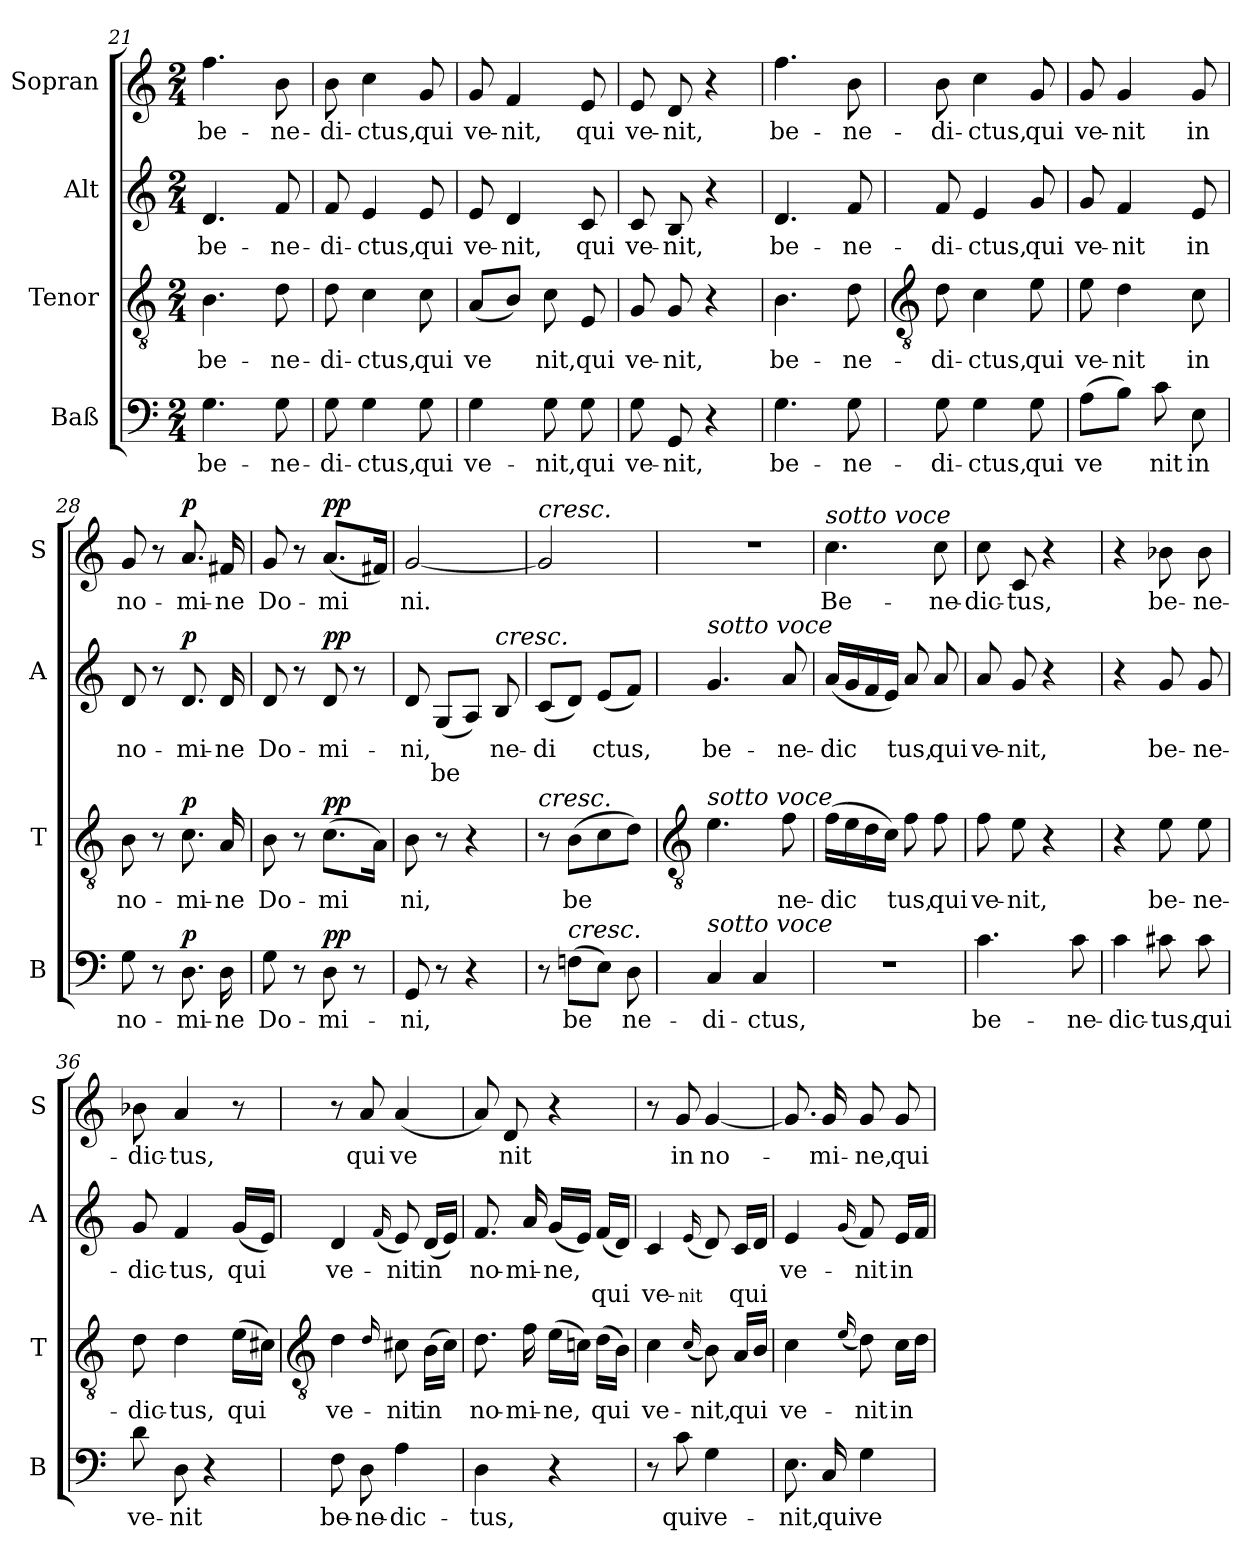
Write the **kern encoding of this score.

**kern	**text	**dynam	**kern	**text	**dynam	**kern	**text	**text	**dynam	**kern	**text	**dynam
*part4	*part4	*part4	*part3	*part3	*part3	*part2	*part2	*part2	*part2	*part1	*part1	*part1
*staff4	*staff4	*staff4	*staff3	*staff3	*staff3	*staff2	*staff2	*staff2	*staff2	*staff1	*staff1	*staff1
*I"Baß	*	*	*I"Tenor	*	*	*I"Alt	*	*	*	*I"Sopran	*	*
*I'B	*	*	*I'T	*	*	*I'A	*	*	*	*I'S	*	*
!!LO:LB:g=z
*clefF4	*	*	*clefGv2	*	*	*clefG2	*	*	*	*clefG2	*	*
*k[]	*	*	*k[]	*	*	*k[]	*	*	*	*k[]	*	*
*C:	*	*	*C:	*	*	*C:	*	*	*	*C:	*	*
*M2/4	*	*	*M2/4	*	*	*M2/4	*	*	*	*M2/4	*	*
=21	=21	=21	=21	=21	=21	=21	=21	=21	=21	=21	=21	=21
!	!LO:LY:b	!	!	!LO:LY:b	!	!	!LO:LY:b	!	!	!	!LO:LY:b	!
4.G	be-	.	4.B	be-	.	4.d	be-	.	.	4.ff	be-	.
!	!LO:LY:b	!	!	!LO:LY:b	!	!	!LO:LY:b	!	!	!	!LO:LY:b	!
8G	-ne-	.	8d	-ne-	.	8f	-ne-	.	.	8b	-ne-	.
=22	=22	=22	=22	=22	=22	=22	=22	=22	=22	=22	=22	=22
!	!LO:LY:b	!	!	!LO:LY:b	!	!	!LO:LY:b	!	!	!	!LO:LY:b	!
8G	-di-	.	8d	-di-	.	8f	-di-	.	.	8b	-di-	.
!	!LO:LY:b	!	!	!LO:LY:b	!	!	!LO:LY:b	!	!	!	!LO:LY:b	!
4G	-ctus,	.	4c	-ctus,	.	4e	-ctus,	.	.	4cc	-ctus,	.
!	!LO:LY:b	!	!	!LO:LY:b	!	!	!LO:LY:b	!	!	!	!LO:LY:b	!
8G	qui	.	8c	qui	.	8e	qui	.	.	8g	qui	.
=23	=23	=23	=23	=23	=23	=23	=23	=23	=23	=23	=23	=23
!	!LO:LY:b	!	!	!LO:LY:b	!	!	!LO:LY:b	!	!	!	!LO:LY:b	!
4G	ve-	.	(<8AL	ve	.	8e	ve-	.	.	8g	ve-	.
!	!	!	!	!	!	!	!LO:LY:b	!	!	!	!LO:LY:b	!
.	.	.	8BJ)	.	.	4d	-nit,	.	.	4f	-nit,	.
!	!LO:LY:b	!	!	!LO:LY:b	!	!	!	!	!	!	!	!
8G	-nit,	.	8c	nit,	.	.	.	.	.	.	.	.
!	!LO:LY:b	!	!	!LO:LY:b	!	!	!LO:LY:b	!	!	!	!LO:LY:b	!
8G	qui	.	8E	qui	.	8c	qui	.	.	8e	qui	.
=24	=24	=24	=24	=24	=24	=24	=24	=24	=24	=24	=24	=24
!	!LO:LY:b	!	!	!LO:LY:b	!	!	!LO:LY:b	!	!	!	!LO:LY:b	!
8G	ve-	.	8G	ve-	.	8c	ve-	.	.	8e	ve-	.
!	!LO:LY:b	!	!	!LO:LY:b	!	!	!LO:LY:b	!	!	!	!LO:LY:b	!
8GG	-nit,	.	8G	-nit,	.	8B	-nit,	.	.	8d	-nit,	.
4r	.	.	4r	.	.	4r	.	.	.	4r	.	.
=25	=25	=25	=25	=25	=25	=25	=25	=25	=25	=25	=25	=25
!	!LO:LY:b	!	!	!LO:LY:b	!	!	!LO:LY:b	!	!	!	!LO:LY:b	!
4.G	be-	.	4.B	be-	.	4.d	be-	.	.	4.ff	be-	.
!	!LO:LY:b	!	!	!LO:LY:b	!	!	!LO:LY:b	!	!	!	!LO:LY:b	!
8G	-ne-	.	8d	-ne-	.	8f	-ne-	.	.	8b	-ne-	.
!!LO:LB:g=z
=26	=26	=26	=26	=26	=26	=26	=26	=26	=26	=26	=26	=26
*	*	*	*clefGv2	*	*	*	*	*	*	*	*	*
!	!LO:LY:b	!	!	!LO:LY:b	!	!	!LO:LY:b	!	!	!	!LO:LY:b	!
8G	-di-	.	8d	-di-	.	8f	-di-	.	.	8b	-di-	.
!	!LO:LY:b	!	!	!LO:LY:b	!	!	!LO:LY:b	!	!	!	!LO:LY:b	!
4G	-ctus,	.	4c	-ctus,	.	4e	-ctus,	.	.	4cc	-ctus,	.
!	!LO:LY:b	!	!	!LO:LY:b	!	!	!LO:LY:b	!	!	!	!LO:LY:b	!
8G	qui	.	8e	qui	.	8g	qui	.	.	8g	qui	.
=27	=27	=27	=27	=27	=27	=27	=27	=27	=27	=27	=27	=27
!	!LO:LY:b	!	!	!LO:LY:b	!	!	!LO:LY:b	!	!	!	!LO:LY:b	!
(>8AL	ve	.	8e	ve-	.	8g	ve-	.	.	8g	ve-	.
!	!	!	!	!LO:LY:b	!	!	!LO:LY:b	!	!	!	!LO:LY:b	!
8BJ)	.	.	4d	-nit	.	4f	-nit	.	.	4g	-nit	.
!	!LO:LY:b	!	!	!	!	!	!	!	!	!	!	!
8c	nit	.	.	.	.	.	.	.	.	.	.	.
!	!LO:LY:b	!	!	!LO:LY:b	!	!	!LO:LY:b	!	!	!	!LO:LY:b	!
8E	in	.	8c	in	.	8e	in	.	.	8g	in	.
=28	=28	=28	=28	=28	=28	=28	=28	=28	=28	=28	=28	=28
!	!LO:LY:b	!	!	!LO:LY:b	!	!	!LO:LY:b	!	!	!	!LO:LY:b	!
8G	no-	.	8B	no-	.	8d	no-	.	.	8g	no-	.
8r	.	.	8r	.	.	8r	.	.	.	8r	.	.
!	!LO:LY:b	!LO:DY:a	!	!LO:LY:b	!LO:DY:a	!	!LO:LY:b	!	!LO:DY:b	!	!LO:LY:b	!LO:DY:a
8.D	-mi-	p	8.c	-mi-	p	8.d	-mi-	.	p	8.a	-mi-	p
!	!LO:LY:b	!	!	!LO:LY:b	!	!	!LO:LY:b	!	!	!	!LO:LY:b	!
16D	-ne	.	16A	-ne	.	16d	-ne	.	.	16f#X	-ne	.
=29	=29	=29	=29	=29	=29	=29	=29	=29	=29	=29	=29	=29
!	!LO:LY:b	!	!	!LO:LY:b	!	!	!LO:LY:b	!	!	!	!LO:LY:b	!
8G	Do-	.	8B	Do-	.	8d	Do-	.	.	8g	Do-	.
8r	.	.	8r	.	.	8r	.	.	.	8r	.	.
!	!LO:LY:b	!LO:DY:a	!	!LO:LY:b	!LO:DY:a	!	!LO:LY:b	!	!LO:DY:a	!	!LO:LY:b	!LO:DY:a
8D	-mi-	pp	(>8.cL	-mi	pp	8d	-mi-	.	pp	(<8.aL	-mi	pp
8r	.	.	.	.	.	8r	.	.	.	.	.	.
.	.	.	16AJ)	.	.	.	.	.	.	16f#XJ)	.	.
=30	=30	=30	=30	=30	=30	=30	=30	=30	=30	=30	=30	=30
!	!LO:LY:b	!	!	!LO:LY:b	!	!	!LO:LY:b	!	!	!	!LO:LY:b	!
8GG	-ni,	.	8B	-ni,	.	8d	-ni,	.	.	[2g	ni.	.
!	!	!	!	!	!	!	!	!LO:LY:b	!	!	!	!
8r	.	.	8r	.	.	(<8GL	.	be	.	.	.	.
4r	.	.	4r	.	.	8AJ)	.	.	.	.	.	.
!	!	!	!	!	!	!LO:TX:a:i:t=cresc.	!	!	!	!	!	!
!	!	!	!	!	!	!	!LO:LY:b	!	!	!	!	!
.	.	.	.	.	.	8B	ne-	.	.	.	.	.
=31	=31	=31	=31	=31	=31	=31	=31	=31	=31	=31	=31	=31
!	!	!	!	!	!	!	!	!	!	!LO:TX:a:i:t=cresc.	!	!
!	!	!	!LO:TX:a:i:t=cresc.	!	!	!	!	!	!	!	!	!
!	!	!	!	!	!	!	!LO:LY:b	!	!	!	!	!
8r	.	.	8r	.	.	(<8cL	-di	.	.	2g]	.	.
!LO:TX:a:i:t=cresc.	!	!	!	!	!	!	!	!	!	!	!	!
!	!LO:LY:b	!	!	!LO:LY:b	!	!	!	!	!	!	!	!
(>8FnL	be	.	(>8BL	be	.	8dJ)	.	.	.	.	.	.
!	!	!	!	!	!	!	!LO:LY:b	!	!	!	!	!
8EJ)	.	.	8c	.	.	(<8eL	ctus,	.	.	.	.	.
!	!LO:LY:b	!	!	!	!	!	!	!	!	!	!	!
8D	ne-	.	8dJ)	.	.	8fJ)	.	.	.	.	.	.
!!LO:LB:g=z
=32	=32	=32	=32	=32	=32	=32	=32	=32	=32	=32	=32	=32
*	*	*	*clefGv2	*	*	*	*	*	*	*	*	*
!	!	!	!	!	!	!LO:TX:a:i:t=sotto voce	!	!	!	!	!	!
!	!	!	!LO:TX:a:i:t=sotto voce	!	!	!	!	!	!	!	!	!
!LO:TX:a:i:t=sotto voce	!	!	!	!	!	!	!	!	!	!	!	!
!	!LO:LY:b	!	!	!	!	!	!LO:LY:b	!	!	!LO:N:vis=1	!	!
4C	-di-	.	4.e	.	.	4.g	be-	.	.	2r	.	.
!	!LO:LY:b	!	!	!	!	!	!	!	!	!	!	!
4C	-ctus,	.	.	.	.	.	.	.	.	.	.	.
!	!	!	!	!LO:LY:b	!	!	!LO:LY:b	!	!	!	!	!
.	.	.	8f	ne-	.	8a	-ne-	.	.	.	.	.
=33	=33	=33	=33	=33	=33	=33	=33	=33	=33	=33	=33	=33
!	!	!	!	!	!	!	!	!	!	!LO:TX:a:i:t=sotto voce	!	!
!LO:N:vis=1	!	!	!	!LO:LY:b	!	!	!LO:LY:b	!	!	!	!LO:LY:b	!
2r	.	.	(>16fLL	-dic	.	(<16aLL	-dic	.	.	4.cc	Be-	.
.	.	.	16e	.	.	16g	.	.	.	.	.	.
.	.	.	16d	.	.	16f	.	.	.	.	.	.
.	.	.	16cJJ)	.	.	16eJJ)	.	.	.	.	.	.
!	!	!	!	!LO:LY:b	!	!	!LO:LY:b	!	!	!	!	!
.	.	.	8f	tus,	.	8a	tus,	.	.	.	.	.
!	!	!	!	!LO:LY:b	!	!	!LO:LY:b	!	!	!	!LO:LY:b	!
.	.	.	8f	qui	.	8a	qui	.	.	8cc	-ne-	.
=34	=34	=34	=34	=34	=34	=34	=34	=34	=34	=34	=34	=34
!	!LO:LY:b	!	!	!LO:LY:b	!	!	!LO:LY:b	!	!	!	!LO:LY:b	!
4.c	be-	.	8f	ve-	.	8a	ve-	.	.	8cc	-dic-	.
!	!	!	!	!LO:LY:b	!	!	!LO:LY:b	!	!	!	!LO:LY:b	!
.	.	.	8e	-nit,	.	8g	-nit,	.	.	8c	-tus,	.
.	.	.	4r	.	.	4r	.	.	.	4r	.	.
!	!LO:LY:b	!	!	!	!	!	!	!	!	!	!	!
8c	-ne-	.	.	.	.	.	.	.	.	.	.	.
=35	=35	=35	=35	=35	=35	=35	=35	=35	=35	=35	=35	=35
!	!LO:LY:b	!	!	!	!	!	!	!	!	!	!	!
4c	-dic-	.	4r	.	.	4r	.	.	.	4r	.	.
!	!LO:LY:b	!	!	!LO:LY:b	!	!	!LO:LY:b	!	!	!	!LO:LY:b	!
8c#X	-tus,	.	8e	be-	.	8g	be-	.	.	8b-X	be-	.
!	!LO:LY:b	!	!	!LO:LY:b	!	!	!LO:LY:b	!	!	!	!LO:LY:b	!
8c#	qui	.	8e	-ne-	.	8g	-ne-	.	.	8b-	-ne-	.
=36	=36	=36	=36	=36	=36	=36	=36	=36	=36	=36	=36	=36
!	!LO:LY:b	!	!	!LO:LY:b	!	!	!LO:LY:b	!	!	!	!LO:LY:b	!
8d	ve-	.	8d	-dic-	.	8g	-dic-	.	.	8b-X	-dic-	.
!	!LO:LY:b	!	!	!LO:LY:b	!	!	!LO:LY:b	!	!	!	!LO:LY:b	!
8D	-nit	.	4d	-tus,	.	4f	-tus,	.	.	4a	-tus,	.
4r	.	.	.	.	.	.	.	.	.	.	.	.
!	!	!	!	!LO:LY:b	!	!	!LO:LY:b	!	!	!	!	!
.	.	.	(>16eLL	qui	.	(<16gLL	qui	.	.	8r	.	.
.	.	.	16c#XJJ)	.	.	16eJJ)	.	.	.	.	.	.
!!LO:LB:g=z
=37	=37	=37	=37	=37	=37	=37	=37	=37	=37	=37	=37	=37
*	*	*	*clefGv2	*	*	*	*	*	*	*	*	*
!	!LO:LY:b	!	!	!LO:LY:b	!	!	!LO:LY:b	!	!	!	!	!
8F	be-	.	4d	ve-	.	4d	ve-	.	.	8r	.	.
!	!LO:LY:b	!	!	!	!	!	!	!	!	!	!LO:LY:b	!
8D	-ne-	.	.	.	.	.	.	.	.	8a	qui	.
.	.	.	16qqd/	.	.	(<16qqf	.	.	.	.	.	.
!	!LO:LY:b	!	!	!LO:LY:b	!	!	!LO:LY:b	!	!	!	!LO:LY:b	!
4A	-dic-	.	8c#X	-nit	.	8e)	-nit	.	.	(<4a	ve	.
!	!	!	!	!LO:LY:b	!	!	!LO:LY:b	!	!	!	!	!
.	.	.	(>16BLL	in	.	(<16dLL	in	.	.	.	.	.
.	.	.	16c#JJ)	.	.	16eJJ)	.	.	.	.	.	.
=38	=38	=38	=38	=38	=38	=38	=38	=38	=38	=38	=38	=38
!	!LO:LY:b	!	!	!LO:LY:b	!	!	!LO:LY:b	!	!	!	!	!
4D	-tus,	.	8.d	no-	.	8.f	no-	.	.	8a)	.	.
!	!	!	!	!	!	!	!	!	!	!	!LO:LY:b	!
.	.	.	.	.	.	.	.	.	.	8d	nit	.
!	!	!	!	!LO:LY:b	!	!	!LO:LY:b	!	!	!	!	!
.	.	.	16f	-mi-	.	16a	-mi-	.	.	.	.	.
!	!	!	!	!LO:LY:b	!	!	!LO:LY:b	!	!	!	!	!
4r	.	.	(>16eLL	-ne,	.	(<16gLL	-ne,	.	.	4r	.	.
.	.	.	16cnJJ)	.	.	16eJJ)	.	.	.	.	.	.
!	!	!	!	!LO:LY:b	!	!	!	!LO:LY:b	!	!	!	!
.	.	.	(>16dLL	qui	.	(<16fLL	.	qui	.	.	.	.
.	.	.	16BJJ)	.	.	16dJJ)	.	.	.	.	.	.
=39	=39	=39	=39	=39	=39	=39	=39	=39	=39	=39	=39	=39
!	!	!	!	!LO:LY:b	!	!	!	!LO:LY:b	!	!	!	!
8r	.	.	4c	ve-	.	4c	.	ve-	.	8r	.	.
!	!LO:LY:b	!	!	!	!	!	!	!	!	!	!LO:LY:b	!
8c	qui	.	.	.	.	.	.	.	.	8g	in	.
!	!	!	!	!	!	!	!	!LO:LY:b	!	!	!	!
.	.	.	(<16qqc/	.	.	(<16qqe	.	-nit	.	.	.	.
!	!LO:LY:b	!	!	!LO:LY:b	!	!	!	!	!	!	!LO:LY:b	!
4G	ve-	.	8B)	-nit,	.	8d)	.	.	.	[4g	no-	.
!	!	!	!	!LO:LY:b	!	!	!	!LO:LY:b	!	!	!	!
.	.	.	16ALL	qui	.	16cLL	.	qui	.	.	.	.
.	.	.	16BJJ	.	.	16dJJ	.	.	.	.	.	.
=40	=40	=40	=40	=40	=40	=40	=40	=40	=40	=40	=40	=40
!	!LO:LY:b	!	!	!LO:LY:b	!	!	!LO:LY:b	!	!	!	!	!
8.E	-nit,	.	4c	ve-	.	4e	ve-	.	.	8.g]	.	.
!	!LO:LY:b	!	!	!	!	!	!	!	!	!	!LO:LY:b	!
16C	qui	.	.	.	.	.	.	.	.	16g	mi-	.
.	.	.	(<16qqe/	.	.	(<16qqg	.	.	.	.	.	.
!	!LO:LY:b	!	!	!LO:LY:b	!	!	!LO:LY:b	!	!	!	!LO:LY:b	!
4G	ve-	.	8d)	-nit	.	8f)	-nit	.	.	8g	-ne,	.
!	!	!	!	!LO:LY:b	!	!	!LO:LY:b	!	!	!	!LO:LY:b	!
.	.	.	16cLL	in	.	16eLL	in	.	.	8g	qui	.
.	.	.	16dJJ	.	.	16fJJ	.	.	.	.	.	.
=	=	=	=	=	=	=	=	=	=	=	=	=
*-	*-	*-	*-	*-	*-	*-	*-	*-	*-	*-	*-	*-
